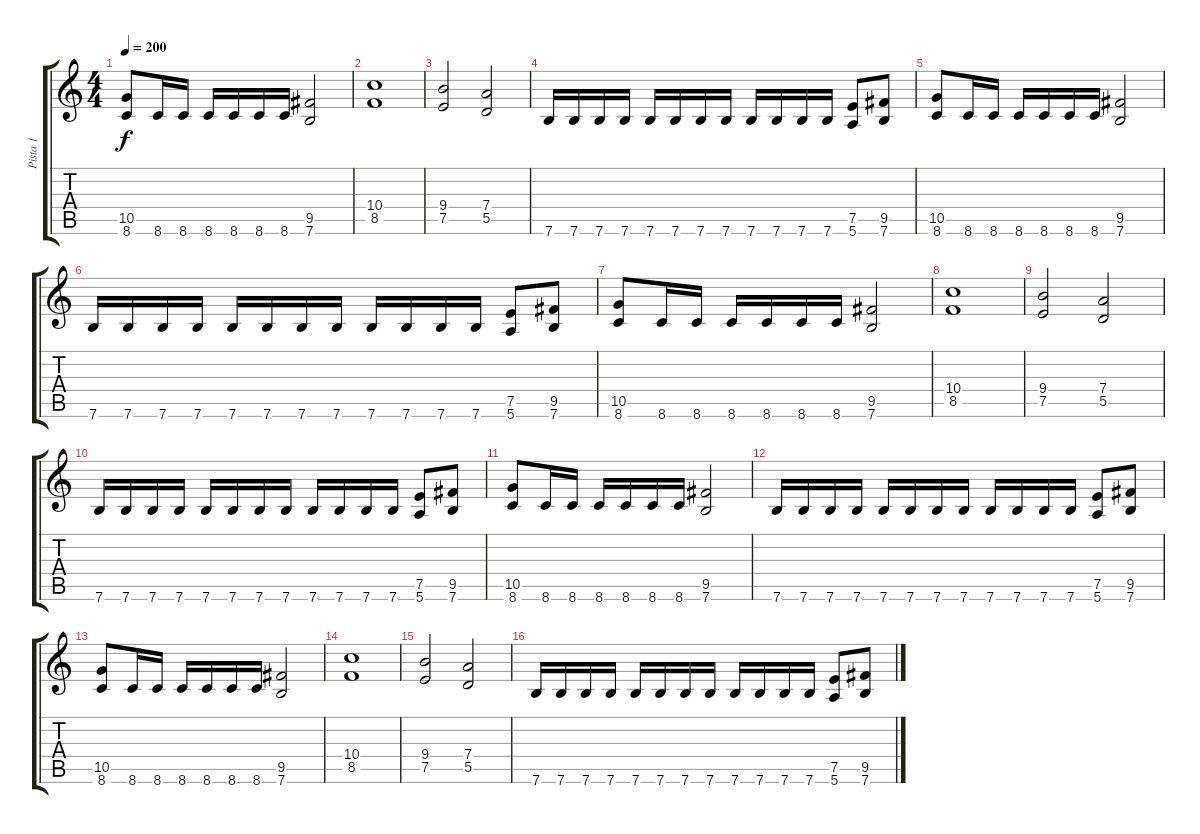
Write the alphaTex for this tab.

\track ("Pista 1" "Pista 1") {instrument distortionguitar}
\staff {score tabs}
\tuning (E4 B3 G3 D3 A2 E2) {hide}
\ts (4 4)
\tempo 200
\clef g2
\ks c
(10.5 8.6).8{dy f} 8.6.16 8.6.16 8.6.16 8.6.16 8.6.16 8.6.16 (9.5 7.6).2 |
(10.4 8.5).1 |
(9.4 7.5).2 (7.4 5.5).2 |
7.6.16 7.6.16 7.6.16 7.6.16 7.6.16 7.6.16 7.6.16 7.6.16 7.6.16 7.6.16 7.6.16 7.6.16 (7.5 5.6).8 (9.5 7.6).8 |
(10.5 8.6).8 8.6.16 8.6.16 8.6.16 8.6.16 8.6.16 8.6.16 (9.5 7.6).2 |
7.6.16 7.6.16 7.6.16 7.6.16 7.6.16 7.6.16 7.6.16 7.6.16 7.6.16 7.6.16 7.6.16 7.6.16 (7.5 5.6).8 (9.5 7.6).8 |
(10.5 8.6).8 8.6.16 8.6.16 8.6.16 8.6.16 8.6.16 8.6.16 (9.5 7.6).2 |
(10.4 8.5).1 |
(9.4 7.5).2 (7.4 5.5).2 |
7.6.16 7.6.16 7.6.16 7.6.16 7.6.16 7.6.16 7.6.16 7.6.16 7.6.16 7.6.16 7.6.16 7.6.16 (7.5 5.6).8 (9.5 7.6).8 |
(10.5 8.6).8 8.6.16 8.6.16 8.6.16 8.6.16 8.6.16 8.6.16 (9.5 7.6).2 |
7.6.16 7.6.16 7.6.16 7.6.16 7.6.16 7.6.16 7.6.16 7.6.16 7.6.16 7.6.16 7.6.16 7.6.16 (7.5 5.6).8 (9.5 7.6).8 |
(10.5 8.6).8 8.6.16 8.6.16 8.6.16 8.6.16 8.6.16 8.6.16 (9.5 7.6).2 |
(10.4 8.5).1 |
(9.4 7.5).2 (7.4 5.5).2 |
7.6.16 7.6.16 7.6.16 7.6.16 7.6.16 7.6.16 7.6.16 7.6.16 7.6.16 7.6.16 7.6.16 7.6.16 (7.5 5.6).8 (9.5 7.6).8
